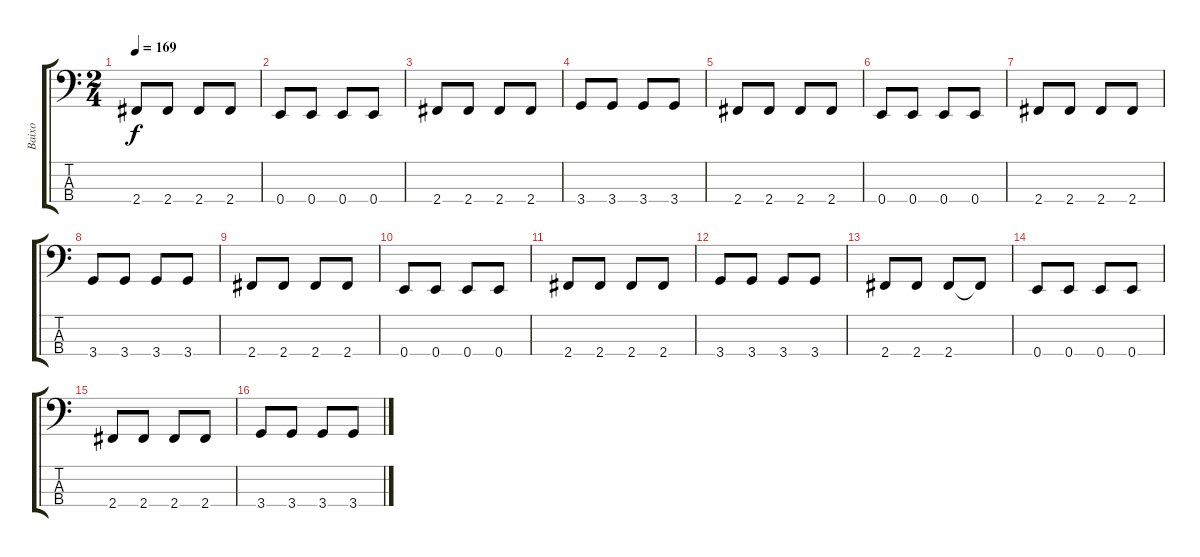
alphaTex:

\track ("Baixo" "Baixo") {instrument electricbassfinger}
\staff {score tabs}
\tuning (G2 D2 A1 E1) {hide}
\ts (2 4)
\tempo 169
\clef f4
\ks c
2.4.8{dy f} 2.4.8 2.4.8 2.4.8 |
0.4.8 0.4.8 0.4.8 0.4.8 |
2.4.8 2.4.8 2.4.8 2.4.8 |
3.4.8 3.4.8 3.4.8 3.4.8 |
2.4.8 2.4.8 2.4.8 2.4.8 |
0.4.8 0.4.8 0.4.8 0.4.8 |
2.4.8 2.4.8 2.4.8 2.4.8 |
3.4.8 3.4.8 3.4.8 3.4.8 |
2.4.8 2.4.8 2.4.8 2.4.8 |
0.4.8 0.4.8 0.4.8 0.4.8 |
2.4.8 2.4.8 2.4.8 2.4.8 |
3.4.8 3.4.8 3.4.8 3.4.8 |
2.4.8 2.4.8 2.4.8 2.4{t}.8 |
0.4.8 0.4.8 0.4.8 0.4.8 |
2.4.8 2.4.8 2.4.8 2.4.8 |
3.4.8 3.4.8 3.4.8 3.4.8
